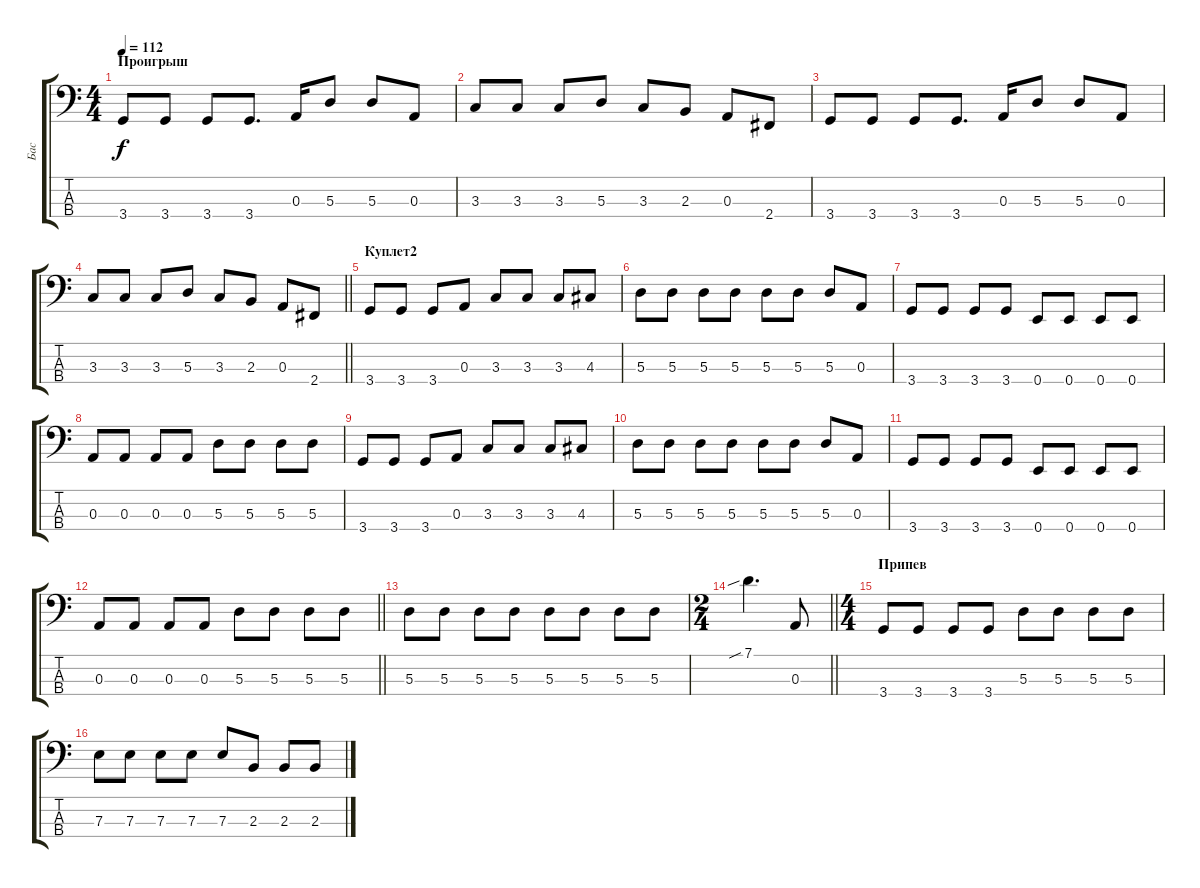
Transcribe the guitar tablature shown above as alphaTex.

\track ("Бас" "Бас") {instrument electricbassfinger}
\staff {score tabs}
\tuning (G2 D2 A1 E1) {hide}
\ts (4 4)
\section ("" "Проигрыш")
\tempo 112
\clef f4
\ks c
3.4.8{dy f} 3.4.8 3.4.8 3.4.8{d} 0.3.16 5.3.8 5.3.8 0.3.8 |
3.3.8 3.3.8 3.3.8 5.3.8 3.3.8 2.3.8 0.3.8 2.4.8 |
3.4.8 3.4.8 3.4.8 3.4.8{d} 0.3.16 5.3.8 5.3.8 0.3.8 |
\barLineRight lightlight
3.3.8 3.3.8 3.3.8 5.3.8 3.3.8 2.3.8 0.3.8 2.4.8 |
\section ("" "Куплет2")
3.4.8 3.4.8 3.4.8 0.3.8 3.3.8 3.3.8 3.3.8 4.3.8 |
5.3.8 5.3.8 5.3.8 5.3.8 5.3.8 5.3.8 5.3.8 0.3.8 |
3.4.8 3.4.8 3.4.8 3.4.8 0.4.8 0.4.8 0.4.8 0.4.8 |
0.3.8 0.3.8 0.3.8 0.3.8 5.3.8 5.3.8 5.3.8 5.3.8 |
3.4.8 3.4.8 3.4.8 0.3.8 3.3.8 3.3.8 3.3.8 4.3.8 |
5.3.8 5.3.8 5.3.8 5.3.8 5.3.8 5.3.8 5.3.8 0.3.8 |
3.4.8 3.4.8 3.4.8 3.4.8 0.4.8 0.4.8 0.4.8 0.4.8 |
\barLineRight lightlight
0.3.8 0.3.8 0.3.8 0.3.8 5.3.8 5.3.8 5.3.8 5.3.8 |
5.3.8 5.3.8 5.3.8 5.3.8 5.3.8 5.3.8 5.3.8 5.3.8 |
\ts (2 4)
\barLineRight lightlight
7.1{sib}.4{d} 0.3.8 |
\ts (4 4)
\section ("" "Припев")
3.4.8 3.4.8 3.4.8 3.4.8 5.3.8 5.3.8 5.3.8 5.3.8 |
7.3.8 7.3.8 7.3.8 7.3.8 7.3.8 2.3.8 2.3.8 2.3.8
